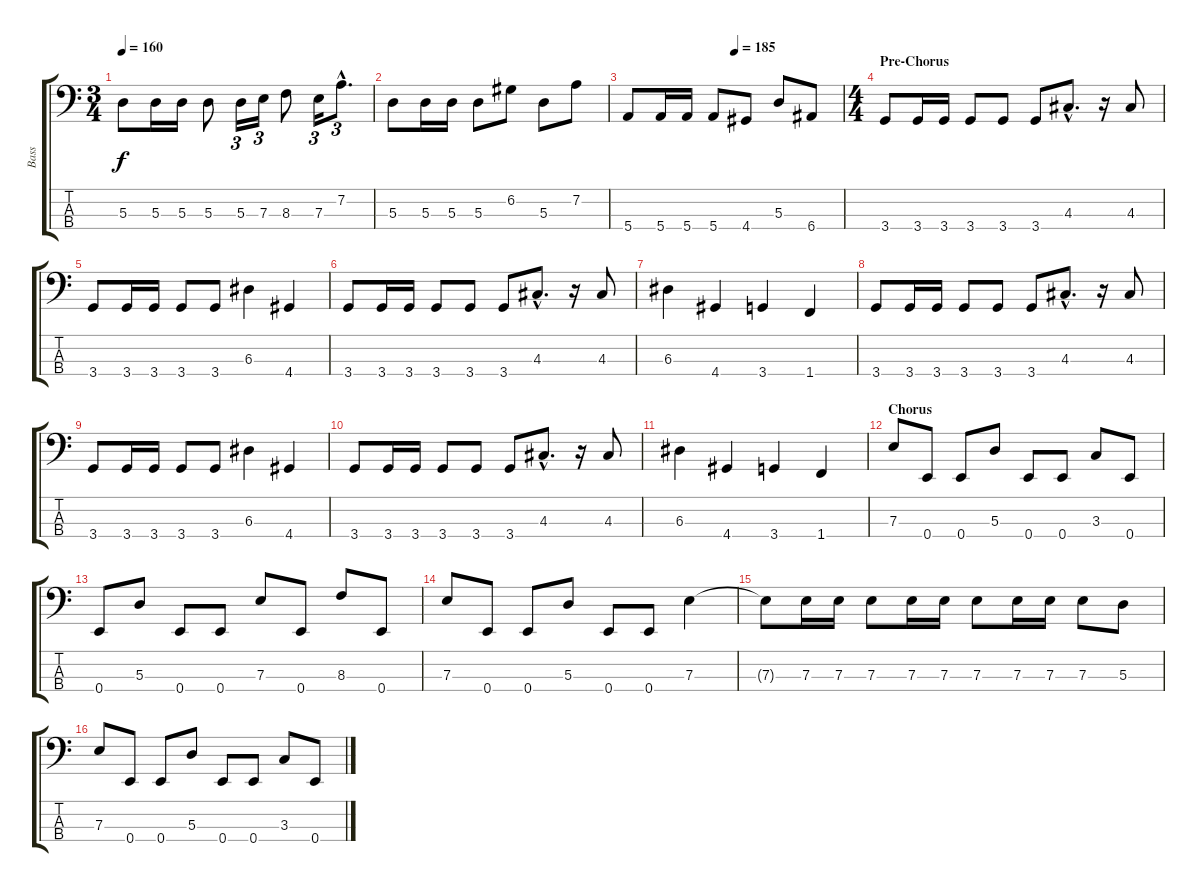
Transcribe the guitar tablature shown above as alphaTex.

\track ("Bass" "Bass") {instrument electricbassfinger}
\staff {score tabs}
\tuning (G2 D2 A1 E1) {hide}
\ts (3 4)
\tempo 160
\clef f4
\ks c
5.3.8{dy f} 5.3.16 5.3.16 5.3.8 5.3.16{tu (3 2)} 7.3.16{tu (3 2)} 8.3.8 7.3.16{tu (3 2)} 7.2{hac}.8{d tu (3 2)} |
5.3.8 5.3.16 5.3.16 5.3.8 6.2.8 5.3.8 7.2.8 |
\tempo (185 0.5)
5.4.8 5.4.16 5.4.16 5.4.8 4.4.8 5.3.8 6.4.8 |
\ts (4 4)
\section ("" "Pre-Chorus")
3.4.8 3.4.16 3.4.16 3.4.8 3.4.8 3.4.8 4.3{hac}.8{d} r.16 4.3.8 |
3.4.8 3.4.16 3.4.16 3.4.8 3.4.8 6.3.4 4.4.4 |
3.4.8 3.4.16 3.4.16 3.4.8 3.4.8 3.4.8 4.3{hac}.8{d} r.16 4.3.8 |
6.3.4 4.4.4 3.4.4 1.4.4 |
3.4.8 3.4.16 3.4.16 3.4.8 3.4.8 3.4.8 4.3{hac}.8{d} r.16 4.3.8 |
3.4.8 3.4.16 3.4.16 3.4.8 3.4.8 6.3.4 4.4.4 |
3.4.8 3.4.16 3.4.16 3.4.8 3.4.8 3.4.8 4.3{hac}.8{d} r.16 4.3.8 |
6.3.4 4.4.4 3.4.4 1.4.4 |
\section ("" "Chorus")
7.3.8 0.4.8 0.4.8 5.3.8 0.4.8 0.4.8 3.3.8 0.4.8 |
0.4.8 5.3.8 0.4.8 0.4.8 7.3.8 0.4.8 8.3.8 0.4.8 |
7.3.8 0.4.8 0.4.8 5.3.8 0.4.8 0.4.8 7.3.4 |
7.3{t}.8 7.3.16 7.3.16 7.3.8 7.3.16 7.3.16 7.3.8 7.3.16 7.3.16 7.3.8 5.3.8 |
7.3.8 0.4.8 0.4.8 5.3.8 0.4.8 0.4.8 3.3.8 0.4.8
